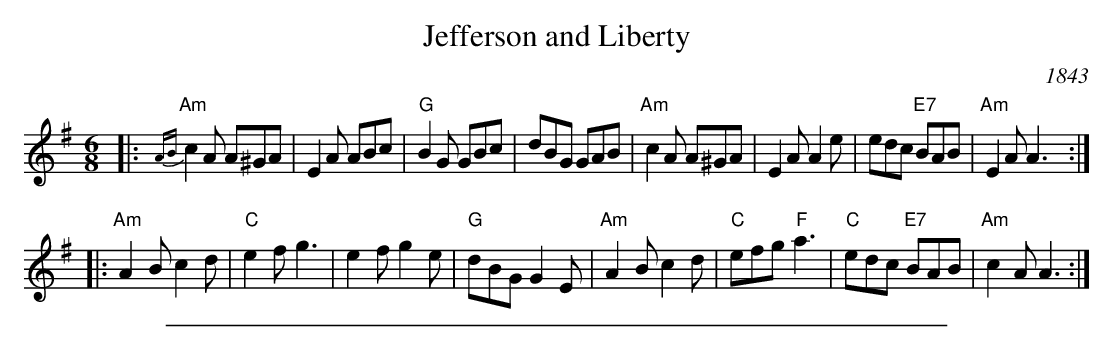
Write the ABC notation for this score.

X:1
T: Jefferson and Liberty
O: 1843
M: 6/8
L: 1/8
K: Ador
|: "Am"{AB}c2A A^GA | E2A ABc | "G"B2G GBc | dBG GAB \
|  "Am"c2A A^GA | E2A A2e | edc "E7"BAB | "Am"E2A A3 :|
|: "Am"A2B c2d | "C"e2f g3 | e2f g2e | "G"dBG G2E \
|  "Am"A2B c2d | "C"efg "F"a3 | "C"edc "E7"BAB | "Am"c2A A3 :|
